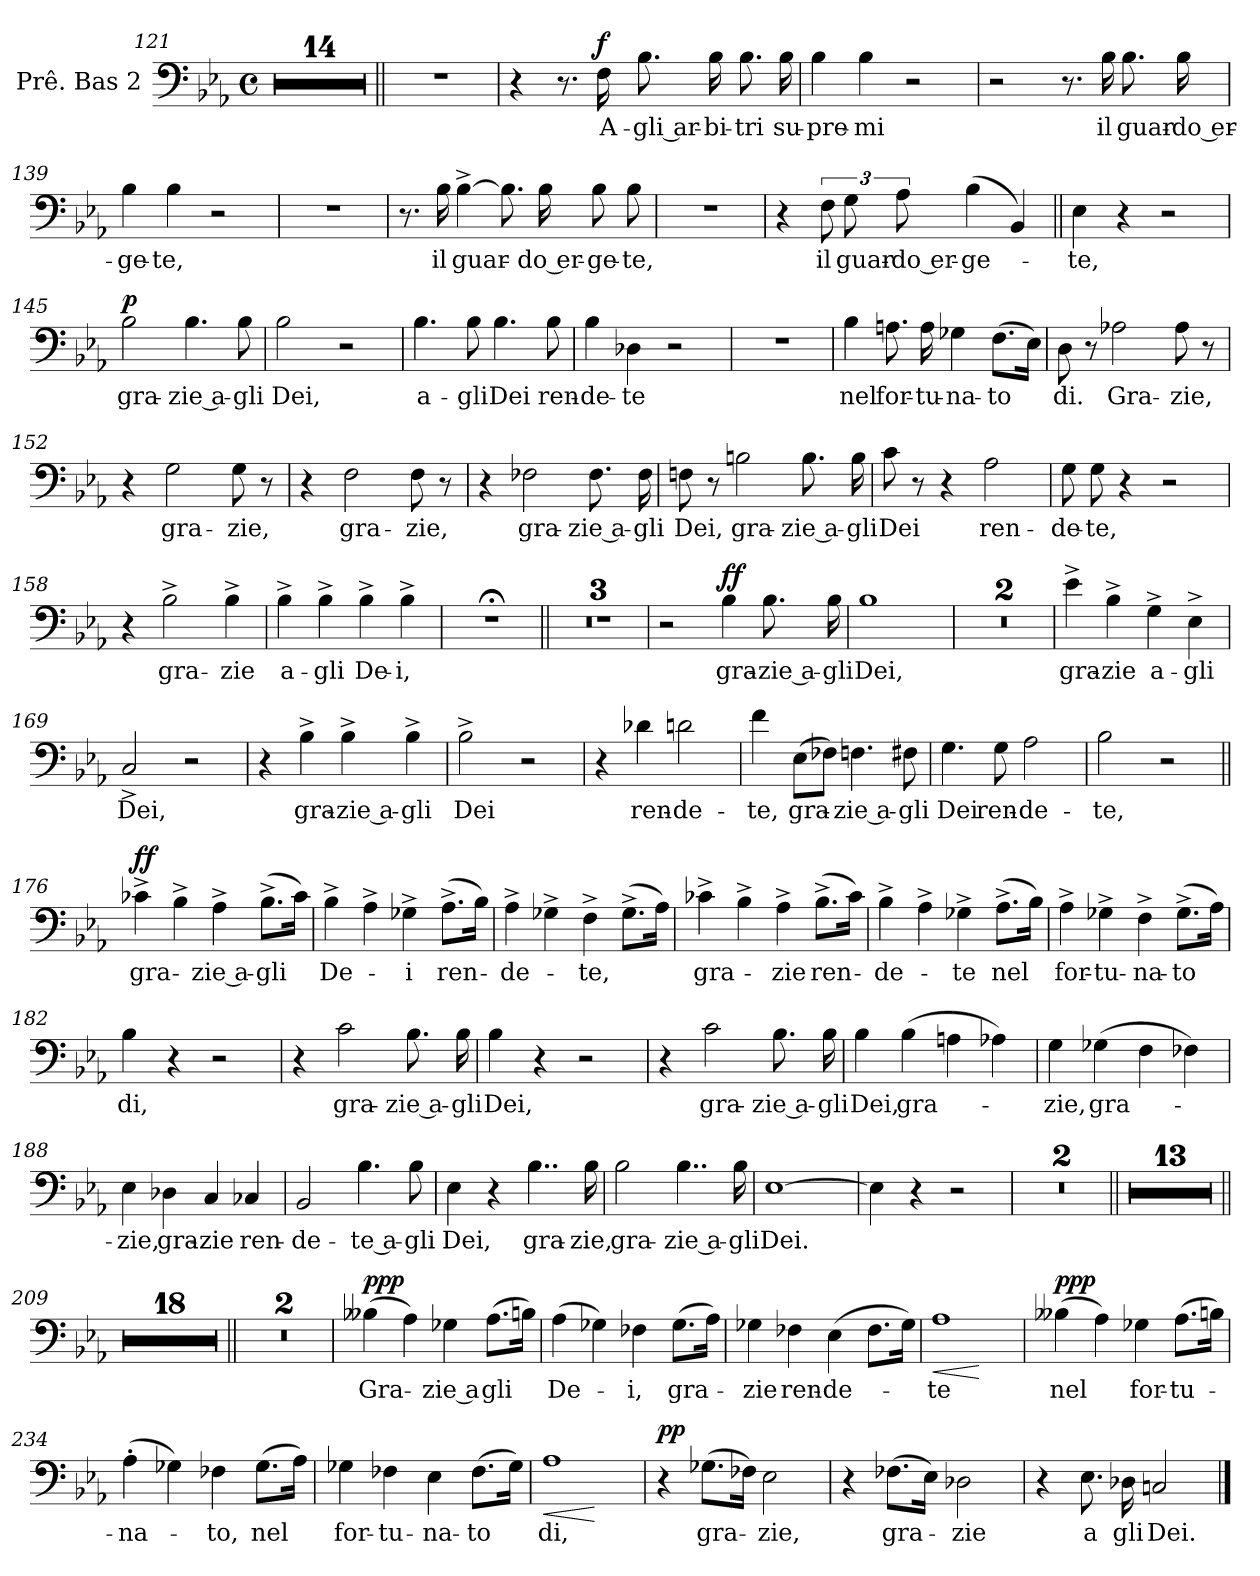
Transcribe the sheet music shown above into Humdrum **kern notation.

**kern	**text	**dynam
*part1	*part1	*part1
*staff1	*staff1	*staff1
*I"Prê. Bas 2	*	*
*I'Prê. B2	*	*
*clefF4	*	*
*k[b-e-a-]	*	*
*M4/4	*	*
*met(c)	*	*
=121	=121	=121
1r	.	.
!!LO:LB:g=z
=122	=122	=122
1r	.	.
=123	=123	=123
1r	.	.
=124	=124	=124
1r	.	.
!!LO:LB:g=z
=125	=125	=125
1r	.	.
=126	=126	=126
1r	.	.
=127	=127	=127
1r	.	.
!!LO:LB:g=z
=128	=128	=128
1r	.	.
=129	=129	=129
1r	.	.
=130	=130	=130
1r	.	.
!!LO:LB:g=z
=131	=131	=131
1r	.	.
=132	=132	=132
1r	.	.
=133	=133	=133
1r	.	.
=134	=134	=134
1r	.	.
!!LO:PB:g=z
=135||	=135||	=135||
1r	.	.
=136	=136	=136
4r	.	.
8.r	.	.
!	!LO:LY:b:color=#0055FF	!LO:DY:a
16F\	A-	f
!	!LO:LY:b:color=#0055FF	!
8.B-\	gli ar-	.
!	!LO:LY:b:color=#0055FF	!
16B-\	-bi-	.
!	!LO:LY:b:color=#0055FF	!
8.B-\	-tri	.
!	!LO:LY:b:color=#0055FF	!
16B-\	su-	.
=137	=137	=137
!	!LO:LY:b:color=#0055FF	!
4B-\	-pre-	.
!	!LO:LY:b:color=#0055FF	!
4B-\	-mi	.
2r	.	.
!!LO:PB:g=z
=138	=138	=138
2r	.	.
8.r	.	.
!	!LO:LY:b:color=#0055FF	!
16B-\	il	.
!	!LO:LY:b:color=#0055FF	!
8.B-\	guar-	.
!	!LO:LY:b:color=#0055FF	!
16B-\	do er-	.
=139	=139	=139
!	!LO:LY:b:color=#0055FF	!
4B-\	-ge-	.
!	!LO:LY:b:color=#0055FF	!
4B-\	-te,	.
2r	.	.
=140	=140	=140
1r	.	.
=141	=141	=141
8.r	.	.
!	!LO:LY:b:color=#0055FF	!
16B-\	il	.
!	!LO:LY:b:color=#0055FF	!
[4B-^\	guar-	.
8.B-\]	.	.
!	!LO:LY:b:color=#0055FF	!
16B-\	do er-	.
!	!LO:LY:b:color=#0055FF	!
8B-\	-ge-	.
!	!LO:LY:b:color=#0055FF	!
8B-\	-te,	.
!!LO:PB:g=z
=142	=142	=142
1r	.	.
=143	=143	=143
4r	.	.
!	!LO:LY:b:color=#0055FF	!
12F\	il	.
!	!LO:LY:b:color=#0055FF	!
12G\	guar-	.
!	!LO:LY:b:color=#0055FF	!
12A-\	do er-	.
!	!LO:LY:b:color=#0055FF	!
(>4B-\	-ge-	.
4BB-/)	.	.
=144||	=144||	=144||
!	!LO:LY:b:color=#0055FF	!
4E-\	-te,	.
4r	.	.
2r	.	.
!!LO:PB:g=z
=145	=145	=145
!	!LO:LY:b:color=#0055FF	!LO:DY:a
2B-\	gra-	p
!	!LO:LY:b:color=#0055FF	!
4.B-\	zie a-	.
!	!LO:LY:b:color=#0055FF	!
8B-\	-gli	.
=146	=146	=146
!	!LO:LY:b:color=#0055FF	!
2B-\	Dei,	.
2r	.	.
=147	=147	=147
!	!LO:LY:b:color=#0055FF	!
4.B-\	a-	.
!	!LO:LY:b:color=#0055FF	!
8B-\	-gli	.
!	!LO:LY:b:color=#0055FF	!
4.B-\	Dei	.
!	!LO:LY:b:color=#0055FF	!
8B-\	ren-	.
!!LO:LB:g=z
=148	=148	=148
!	!LO:LY:b:color=#0055FF	!
4B-\	-de-	.
!	!LO:LY:b:color=#0055FF	!
4D-X\	-te	.
2r	.	.
=149	=149	=149
1r	.	.
=150	=150	=150
!	!LO:LY:b:color=#0055FF	!
4B-\	nel	.
!	!LO:LY:b:color=#0055FF	!
8.An\	for-	.
!	!LO:LY:b:color=#0055FF	!
16A\	-tu-	.
!	!LO:LY:b:color=#0055FF	!
4G-X\	-na-	.
!	!LO:LY:b:color=#0055FF	!
(>8.F\L	-to	.
16E-\Jk)	.	.
!!LO:PB:g=z
=151	=151	=151
!	!LO:LY:b:color=#0055FF	!
8D\	di.	.
8r	.	.
!	!LO:LY:b:color=#0055FF	!
2A-X\	Gra-	.
!	!LO:LY:b:color=#0055FF	!
8A-\	-zie,	.
8r	.	.
=152	=152	=152
4r	.	.
!	!LO:LY:b:color=#0055FF	!
2G\	gra-	.
!	!LO:LY:b:color=#0055FF	!
8G\	-zie,	.
8r	.	.
=153	=153	=153
4r	.	.
!	!LO:LY:b:color=#0055FF	!
2F\	gra-	.
!	!LO:LY:b:color=#0055FF	!
8F\	-zie,	.
8r	.	.
=154	=154	=154
4r	.	.
!	!LO:LY:b:color=#0055FF	!
2F-X\	gra-	.
!	!LO:LY:b:color=#0055FF	!
8.F-\	zie a-	.
!	!LO:LY:b:color=#0055FF	!
16F-\	-gli	.
!!LO:PB:g=z
=155	=155	=155
!	!LO:LY:b:color=#0055FF	!
8Fn\	Dei,	.
8r	.	.
!	!LO:LY:b:color=#0055FF	!
2Bn\	gra-	.
!	!LO:LY:b:color=#0055FF	!
8.B\	zie a-	.
!	!LO:LY:b:color=#0055FF	!
16B\	-gli	.
=156	=156	=156
!	!LO:LY:b:color=#0055FF	!
8c\	Dei	.
8r	.	.
4r	.	.
!	!LO:LY:b:color=#0055FF	!
2A-\	ren-	.
=157	=157	=157
!	!LO:LY:b:color=#0055FF	!
8G\	-de-	.
!	!LO:LY:b:color=#0055FF	!
8G\	-te,	.
4r	.	.
2r	.	.
=158	=158	=158
4r	.	.
!	!LO:LY:b:color=#0055FF	!
2B-^\	gra-	.
!	!LO:LY:b:color=#0055FF	!
4B-^\	-zie	.
=159	=159	=159
!	!LO:LY:b:color=#0055FF	!
4B-^\	a-	.
!	!LO:LY:b:color=#0055FF	!
4B-^\	-gli	.
!	!LO:LY:b:color=#0055FF	!
4B-^\	De-	.
!	!LO:LY:b:color=#0055FF	!
4B-^\	-i,	.
=160	=160	=160
1r;<	.	.
!!LO:PB:g=z
=161||	=161||	=161||
1r	.	.
=162	=162	=162
1r	.	.
=163	=163	=163
1r	.	.
=164	=164	=164
2r	.	.
!	!LO:LY:b:color=#0055FF	!LO:DY:a
4B-\	gra-	ff
!	!LO:LY:b:color=#0055FF	!
8.B-\	zie a-	.
!	!LO:LY:b:color=#0055FF	!
16B-\	-gli	.
!!LO:PB:g=z
=165	=165	=165
!	!LO:LY:b:color=#0055FF	!
1B-	Dei,	.
=166	=166	=166
1r	.	.
=167	=167	=167
1r	.	.
=168	=168	=168
!	!LO:LY:b:color=#0055FF	!
4e-^\	gra-	.
!	!LO:LY:b:color=#0055FF	!
4B-^\	-zie	.
!	!LO:LY:b:color=#0055FF	!
4G^\	a-	.
!	!LO:LY:b:color=#0055FF	!
4E-^\	-gli	.
!!LO:PB:g=z
=169	=169	=169
!	!LO:LY:b:color=#0055FF	!
2C^/	Dei,	.
2r	.	.
=170	=170	=170
4r	.	.
!	!LO:LY:b:color=#0055FF	!
4B-^\	gra-	.
!	!LO:LY:b:color=#0055FF	!
4B-^\	zie a-	.
!	!LO:LY:b:color=#0055FF	!
4B-^\	-gli	.
=171	=171	=171
!	!LO:LY:b:color=#0055FF	!
2B-^\	Dei	.
2r	.	.
=172	=172	=172
4r	.	.
!	!LO:LY:b:color=#0055FF	!
4d-X\	ren-	.
!	!LO:LY:b:color=#0055FF	!
2dn\	-de-	.
!!LO:PB:g=z
=173	=173	=173
!	!LO:LY:b:color=#0055FF	!
4f\	-te,	.
!	!LO:LY:b:color=#0055FF	!
(>8E-\L	gra-	.
8F-X\J)	.	.
!	!LO:LY:b:color=#0055FF	!
4.Fn\	zie a-	.
!	!LO:LY:b:color=#0055FF	!
8F#X\	-gli	.
=174	=174	=174
!	!LO:LY:b:color=#0055FF	!
4.G\	Dei	.
!	!LO:LY:b:color=#0055FF	!
8G\	ren-	.
!	!LO:LY:b:color=#0055FF	!
2A-\	-de-	.
=175	=175	=175
!	!LO:LY:b:color=#0055FF	!
2B-\	-te,	.
2r	.	.
!!LO:PB:g=z
=176||	=176||	=176||
!	!LO:LY:b:color=#0055FF	!LO:DY:a
4c-X^\	gra-	ff
4B-^\	.	.
!	!LO:LY:b:color=#0055FF	!
4A-^\	zie a-	.
!	!LO:LY:b:color=#0055FF	!
(>8.B-^\L	-gli	.
16c-\Jk)	.	.
=177	=177	=177
!	!LO:LY:b:color=#0055FF	!
4B-^\	De-	.
4A-^\	.	.
!	!LO:LY:b:color=#0055FF	!
4G-X^\	-i	.
!	!LO:LY:b:color=#0055FF	!
(>8.A-^\L	ren-	.
16B-\Jk)	.	.
=178	=178	=178
!	!LO:LY:b:color=#0055FF	!
4A-^\	-de-	.
4G-X^\	.	.
!	!LO:LY:b:color=#0055FF	!
4F^\	-te,	.
(>8.G-^\L	.	.
16A-\Jk)	.	.
=179	=179	=179
!	!LO:LY:b:color=#0055FF	!
4c-X^\	gra-	.
4B-^\	.	.
!	!LO:LY:b:color=#0055FF	!
4A-^\	-zie	.
!	!LO:LY:b:color=#0055FF	!
(>8.B-^\L	ren-	.
16c-\Jk)	.	.
!!LO:PB:g=z
=180	=180	=180
!	!LO:LY:b:color=#0055FF	!
4B-^\	-de-	.
4A-^\	.	.
!	!LO:LY:b:color=#0055FF	!
4G-X^\	-te	.
!	!LO:LY:b:color=#0055FF	!
(>8.A-^\L	nel	.
16B-\Jk)	.	.
=181	=181	=181
!	!LO:LY:b:color=#0055FF	!
4A-^\	for-	.
!	!LO:LY:b:color=#0055FF	!
4G-X^\	-tu-	.
!	!LO:LY:b:color=#0055FF	!
4F^\	-na-	.
!	!LO:LY:b:color=#0055FF	!
(>8.G-^\L	-to	.
16A-\Jk)	.	.
=182	=182	=182
!	!LO:LY:b:color=#0055FF	!
4B-\	di,	.
4r	.	.
2r	.	.
=183	=183	=183
4r	.	.
!	!LO:LY:b:color=#0055FF	!
2c\	gra-	.
!	!LO:LY:b:color=#0055FF	!
8.B-\	zie a-	.
!	!LO:LY:b:color=#0055FF	!
16B-\	-gli	.
!!LO:PB:g=z
=184	=184	=184
!	!LO:LY:b:color=#0055FF	!
4B-\	Dei,	.
4r	.	.
2r	.	.
=185	=185	=185
4r	.	.
!	!LO:LY:b:color=#0055FF	!
2c\	gra-	.
!	!LO:LY:b:color=#0055FF	!
8.B-\	zie a-	.
!	!LO:LY:b:color=#0055FF	!
16B-\	-gli	.
=186	=186	=186
!	!LO:LY:b:color=#0055FF	!
4B-\	Dei,	.
!	!LO:LY:b:color=#0055FF	!
(>4B-\	gra-	.
4An\	.	.
4A-X\)	.	.
!!LO:PB:g=z
=187	=187	=187
!	!LO:LY:b:color=#0055FF	!
4G\	-zie,	.
!	!LO:LY:b:color=#0055FF	!
(>4G-X\	gra-	.
4F\	.	.
4F-X\)	.	.
=188	=188	=188
!	!LO:LY:b:color=#0055FF	!
4E-\	-zie,	.
!	!LO:LY:b:color=#0055FF	!
4D-X\	gra-	.
!	!LO:LY:b:color=#0055FF	!
4C/	-zie	.
!	!LO:LY:b:color=#0055FF	!
4C-X/	ren-	.
=189	=189	=189
!	!LO:LY:b:color=#0055FF	!
2BB-/	-de-	.
!	!LO:LY:b:color=#0055FF	!
4.B-\	te a-	.
!	!LO:LY:b:color=#0055FF	!
8B-\	-gli	.
!!LO:PB:g=z
=190	=190	=190
!	!LO:LY:b:color=#0055FF	!
4E-\	Dei,	.
4r	.	.
!	!LO:LY:b:color=#0055FF	!
4..B-\	gra-	.
!	!LO:LY:b:color=#0055FF	!
16B-\	-zie,	.
=191	=191	=191
!	!LO:LY:b:color=#0055FF	!
2B-\	gra-	.
!	!LO:LY:b:color=#0055FF	!
4..B-\	zie a-	.
!	!LO:LY:b:color=#0055FF	!
16B-\	-gli	.
=192	=192	=192
!	!LO:LY:b:color=#0055FF	!
[1E-	Dei.	.
=193	=193	=193
4E-\]	.	.
4r	.	.
2r	.	.
!!LO:PB:g=z
=194	=194	=194
1r	.	.
=195	=195	=195
1r	.	.
=196||	=196||	=196||
1r	.	.
=197	=197	=197
1r	.	.
!!LO:LB:g=z
=198	=198	=198
1r	.	.
=199	=199	=199
1r	.	.
=200	=200	=200
1r	.	.
=201	=201	=201
1r	.	.
!!LO:LB:g=z
=202	=202	=202
1r	.	.
=203	=203	=203
1r	.	.
=204	=204	=204
1r	.	.
=205	=205	=205
1r	.	.
!!LO:LB:g=z
=206	=206	=206
1r	.	.
=207	=207	=207
1r	.	.
=208	=208	=208
1r	.	.
=209||	=209||	=209||
1r	.	.
!!LO:LB:g=z
=210	=210	=210
1r	.	.
=211	=211	=211
1r	.	.
=212	=212	=212
1r	.	.
!!LO:PB:g=z
=213	=213	=213
1r	.	.
=214	=214	=214
1r	.	.
=215	=215	=215
1r	.	.
=216	=216	=216
1r	.	.
!!LO:LB:g=z
=217	=217	=217
1r	.	.
=218	=218	=218
1r	.	.
=219	=219	=219
1r	.	.
=220	=220	=220
1r	.	.
!!LO:LB:g=z
=221	=221	=221
1r	.	.
=222	=222	=222
1r	.	.
=223	=223	=223
1r	.	.
=224	=224	=224
1r	.	.
!!LO:LB:g=z
=225	=225	=225
1r	.	.
=226	=226	=226
1r	.	.
=227||	=227||	=227||
1r	.	.
=228	=228	=228
1r	.	.
!!LO:PB:g=z
=229	=229	=229
!	!LO:LY:b:color=#0055FF	!LO:DY:a
(>4B--X\	Gra-	ppp
4A-\)	.	.
!	!LO:LY:b:color=#0055FF	!
4G-X\	-zie a	.
!	!LO:LY:b:color=#0055FF	!
(>8.A-\L	gli	.
16Bn\Jk)	.	.
=230	=230	=230
!	!LO:LY:b:color=#0055FF	!
(>4A-\	De-	.
4G-X\)	.	.
!	!LO:LY:b:color=#0055FF	!
4F-X\	-i,	.
!	!LO:LY:b:color=#0055FF	!
(>8.G-\L	gra-	.
16A-\Jk)	.	.
=231	=231	=231
!	!LO:LY:b:color=#0055FF	!
4G-X\	-zie	.
!	!LO:LY:b:color=#0055FF	!
4F-X\	ren-	.
!	!LO:LY:b:color=#0055FF	!
(>4E-\	-de-	.
8.F-\L	.	.
16G-\Jk)	.	.
=232	=232	=232
!	!LO:LY:b:color=#0055FF	!LO:HP:b
1A-	-te	<
.	.	[
!!LO:PB:g=z
=233	=233	=233
!	!LO:LY:b:color=#0055FF	!LO:DY:a
(>4B--X\	nel	ppp
4A-\)	.	.
!	!LO:LY:b:color=#0055FF	!
4G-X\	for-	.
!	!LO:LY:b:color=#0055FF	!
(>8.A-\L	-tu-	.
16Bn\Jk)	.	.
=234	=234	=234
!	!LO:LY:b:color=#0055FF	!
(>4A-'\	-na-	.
4G-X\)	.	.
!	!LO:LY:b:color=#0055FF	!
4F-X\	-to,	.
!	!LO:LY:b:color=#0055FF	!
(>8.G-\L	nel	.
16A-\Jk)	.	.
=235	=235	=235
!	!LO:LY:b:color=#0055FF	!
4G-X\	for-	.
!	!LO:LY:b:color=#0055FF	!
4F-X\	-tu-	.
!	!LO:LY:b:color=#0055FF	!
4E-\	-na-	.
!	!LO:LY:b:color=#0055FF	!
(>8.F-\L	-to	.
16G-\Jk)	.	.
=236	=236	=236
!	!LO:LY:b:color=#0055FF	!LO:HP:b
1A-	di,	<
.	.	[
!!LO:LB:g=z
=237	=237	=237
!	!	!LO:DY:a
4r	.	pp
!	!LO:LY:b:color=#0055FF	!
(>8.G-X\L	gra-	.
16F-X\Jk)	.	.
!	!LO:LY:b:color=#0055FF	!
2E-\	-zie,	.
=238	=238	=238
4r	.	.
!	!LO:LY:b:color=#0055FF	!
(>8.F-X\L	gra-	.
16E-\Jk)	.	.
!	!LO:LY:b:color=#0055FF	!
2D-X\	-zie	.
=239	=239	=239
4r	.	.
!	!LO:LY:b:color=#0055FF	!
8.E-\	a	.
!	!LO:LY:b:color=#0055FF	!
16D-X\	gli	.
!	!LO:LY:b:color=#0055FF	!
2Cn/	Dei.	.
==	==	==
*-	*-	*-
